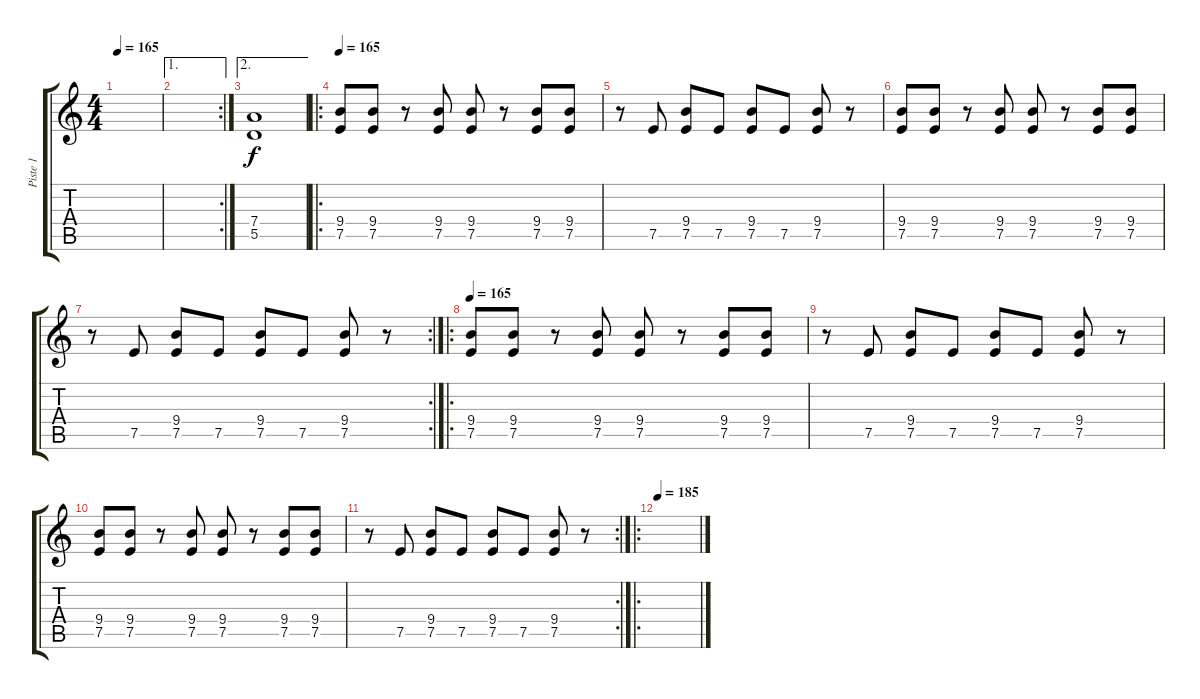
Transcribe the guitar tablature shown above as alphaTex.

\track ("Piste 1" "Piste 1") {instrument electricguitarclean}
\staff {score tabs}
\tuning (E4 B3 G3 D3 A2 E2) {hide}
\ts (4 4)
\tempo 165
\clef g2
\ks c
|
\ae 1
\rc 2
|
\ae 2
(7.4 5.5).1{instrument distortionguitar} |
\ro
\tempo 165
(9.4 7.5).8{instrument distortionguitar} (9.4 7.5).8 r.8 (9.4 7.5).8 (9.4 7.5).8 r.8 (9.4 7.5).8 (9.4 7.5).8 |
r.8 7.5.8 (9.4 7.5).8 7.5.8 (9.4 7.5).8 7.5.8 (9.4 7.5).8 r.8 |
(9.4 7.5).8{instrument distortionguitar} (9.4 7.5).8 r.8 (9.4 7.5).8 (9.4 7.5).8 r.8 (9.4 7.5).8 (9.4 7.5).8 |
\rc 2
r.8 7.5.8 (9.4 7.5).8 7.5.8 (9.4 7.5).8 7.5.8 (9.4 7.5).8 r.8 |
\ro
\tempo 165
(9.4 7.5).8{instrument distortionguitar} (9.4 7.5).8 r.8 (9.4 7.5).8 (9.4 7.5).8 r.8 (9.4 7.5).8 (9.4 7.5).8 |
r.8 7.5.8 (9.4 7.5).8 7.5.8 (9.4 7.5).8 7.5.8 (9.4 7.5).8 r.8 |
(9.4 7.5).8{instrument distortionguitar} (9.4 7.5).8 r.8 (9.4 7.5).8 (9.4 7.5).8 r.8 (9.4 7.5).8 (9.4 7.5).8 |
\rc 2
r.8 7.5.8 (9.4 7.5).8 7.5.8 (9.4 7.5).8 7.5.8 (9.4 7.5).8 r.8 |
\ro
\tempo 185
